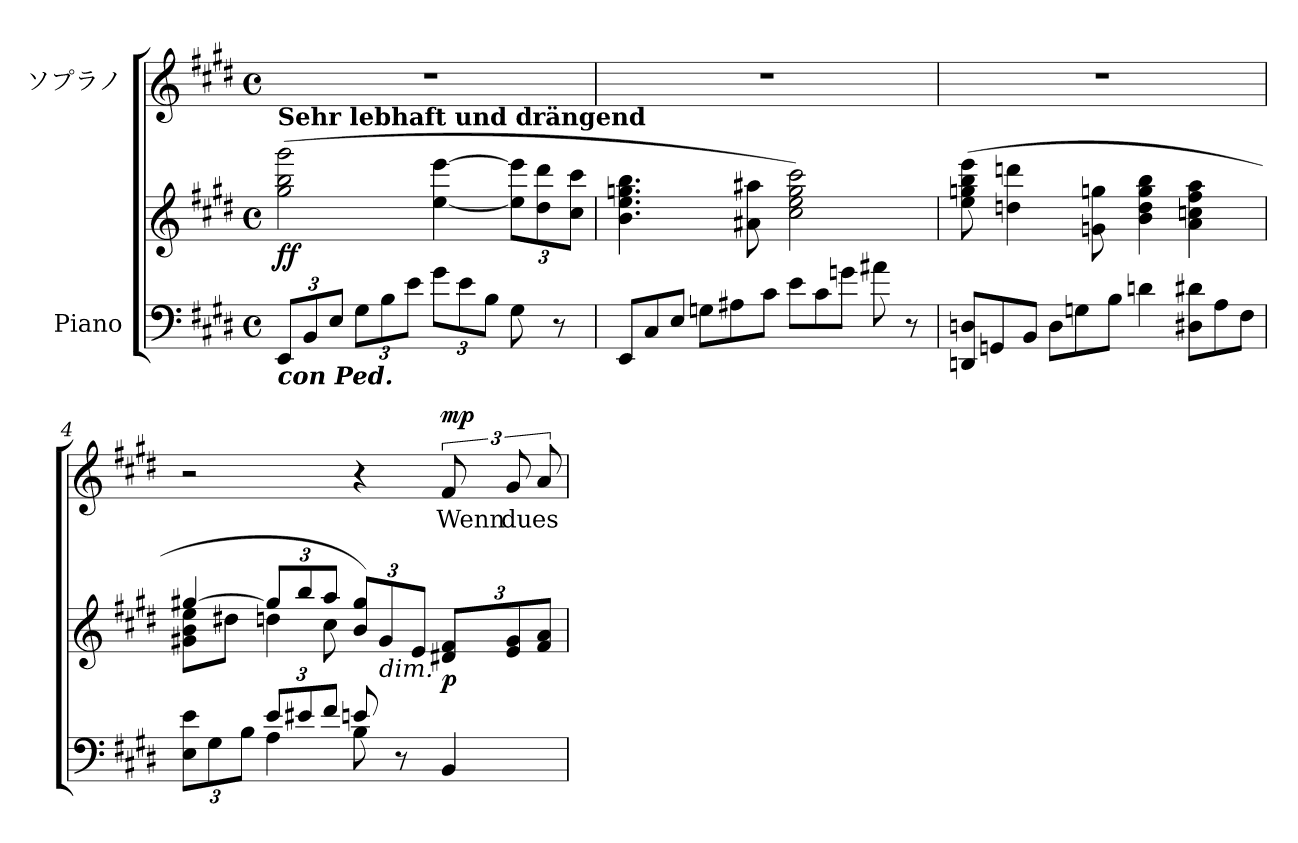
**kern	**kern	**dynam	**kern	**text	**dynam
*part2	*part2	*part2	*part1	*part1	*part1
*staff3	*staff2	*staff2/3	*staff1	*staff1	*staff1
*I"Piano	*	*	*I"ソプラノ	*	*
*clefF4	*clefG2	*	*clefG2	*	*
*k[f#c#g#d#]	*k[f#c#g#d#]	*	*k[f#c#g#d#]	*	*
*M4/4	*M4/4	*	*M4/4	*	*
*met(c)	*met(c)	*	*met(c)	*	*
*MM114	*MM114	*	*MM114	*	*
*Xbrackettup	*	*	*	*	*
=1	=1	=1	=1	=1	=1
!	!LO:TX:a:B:t=Sehr lebhaft und drängend	!	!	!	!
!LO:TX:b:Bi:t=con Ped.	!	!	!	!	!
!	!	!LO:DY:b	!	!	!
*	*	*	*^	*	*
12EE/L	(>2gg#\ 2bb\ 2ggg#\	ff	1r	2.ryy	.	.
12BB/	.	.	.	.	.	.
12E/J	.	.	.	.	.	.
12G#\L	.	.	.	.	.	.
12B\	.	.	.	.	.	.
12e\J	.	.	.	.	.	.
12g#\L	[4ee\ [4eee\	.	.	.	.	.
12e\	.	.	.	.	.	.
12B\J	.	.	.	.	.	.
*	*Xbrackettup	*	*	*	*	*
*	*	*	*MM110	*	*	*
8G#\	12ee\] 12eee\]L	.	.	4ryy	.	.
.	12dd#\ 12ddd#\	.	.	.	.	.
8r	.	.	.	.	.	.
.	12cc#\ 12ccc#\J	.	.	.	.	.
*	*	*	*v	*v	*	*
=2	=2	=2	=2	=2	=2
*Xtuplet	*	*	*	*	*
*	*	*	*MM114	*	*
12EE/L	4.b\ 4.ee\ 4.ggn\ 4.bb\	.	1r	.	.
12C#/	.	.	.	.	.
12E/J	.	.	.	.	.
12Gn\L	.	.	.	.	.
12A#X\	.	.	.	.	.
.	8a#X\ 8aa#X\	.	.	.	.
12c#\J	.	.	.	.	.
12e\L	2cc#\ 2ee\ 2gg\ 2ccc#\)	.	.	.	.
12c#\	.	.	.	.	.
12gn\J	.	.	.	.	.
8a#X\	.	.	.	.	.
8r	.	.	.	.	.
=3	=3	=3	=3	=3	=3
12DDn/ 12Dn/L	(>8ee\ 8ggn\ 8bb\ 8eee\	.	1r	.	.
12GGn/	.	.	.	.	.
.	4ddn\ 4dddn\	.	.	.	.
12BB/J	.	.	.	.	.
12D\L	.	.	.	.	.
12Gn\	.	.	.	.	.
.	8gn\ 8ggn\	.	.	.	.
12B\J	.	.	.	.	.
4dn\	4b\ 4dd\ 4gg\ 4bb\	.	.	.	.
12D#X\ 12d#X\L	4a\ 4ccn\ 4ff#\ 4aa\	.	.	.	.
12A\	.	.	.	.	.
12F#\J	.	.	.	.	.
!!LO:LB:g=z
=4	=4	=4	=4	=4	=4
*^	*	*	*	*	*
*	*tuplet	*	*	*	*	*
*v	*v	*	*	*	*	*
*	*	*	*MM112	*	*
*^	*^	*	*	*	*
!	!	!	!	!LO:DY:b=2	!	!	!
!	!	!	!	!LO:DY:n=1:b	!	!	!
*	*	*	*	*	*^	*	*
4ryy	12E\ 12e\L	[4gg#X/	8g#X\ 8b\ 8ee\L	mf f	2r	4ryy	.	.
.	12G#\	.	.	.	.	.	.	.
.	.	.	8dd#X\J	.	.	.	.	.
.	12B\J	.	.	.	.	.	.	.
*Xtuplet	*	*	*	*	*	*	*	*
*	*	*	*	*	*MM110	*	*	*
12e/L	4A\	12gg#/L]	6ddn\	.	.	2.ryy	.	.
12e#X/	.	12bb/	.	.	.	.	.	.
12f#/J	.	12aa/J	12cc#\	.	.	.	.	.
*	*	*	*	*	*MM108	*	*	*
8en/	8B\	12b/ 12gg#/L)	2ryy	.	4r	.	.	.
!	!	!LO:TX:b:i:t=dim.	!	!	!	!	!	!
.	.	12g#/	.	.	.	.	.	.
8r	8rAyy	.	.	.	.	.	.	.
.	.	12e/J	.	.	.	.	.	.
*	*	*	*	*	*MM112	*	*	*
!	!	!	!	!LO:DY:n=2:b	!	!	!LO:LY:b	!LO:DY:b
4BB/	4rAyy	12d#X/ 12f#/L	.	p	12f#/	.	Wenn	mp
!	!	!	!	!	!	!	!LO:LY:b	!
.	.	12e/ 12g#/	.	.	12g#/	.	du	.
!	!	!	!	!	!	!	!LO:LY:b	!
.	.	12f#/ 12a/J	.	.	12a/	.	es	.
*v	*v	*	*	*	*v	*v	*	*
*	*v	*v	*	*	*	*
=	=	=	=	=	=
*-	*-	*-	*-	*-	*-
